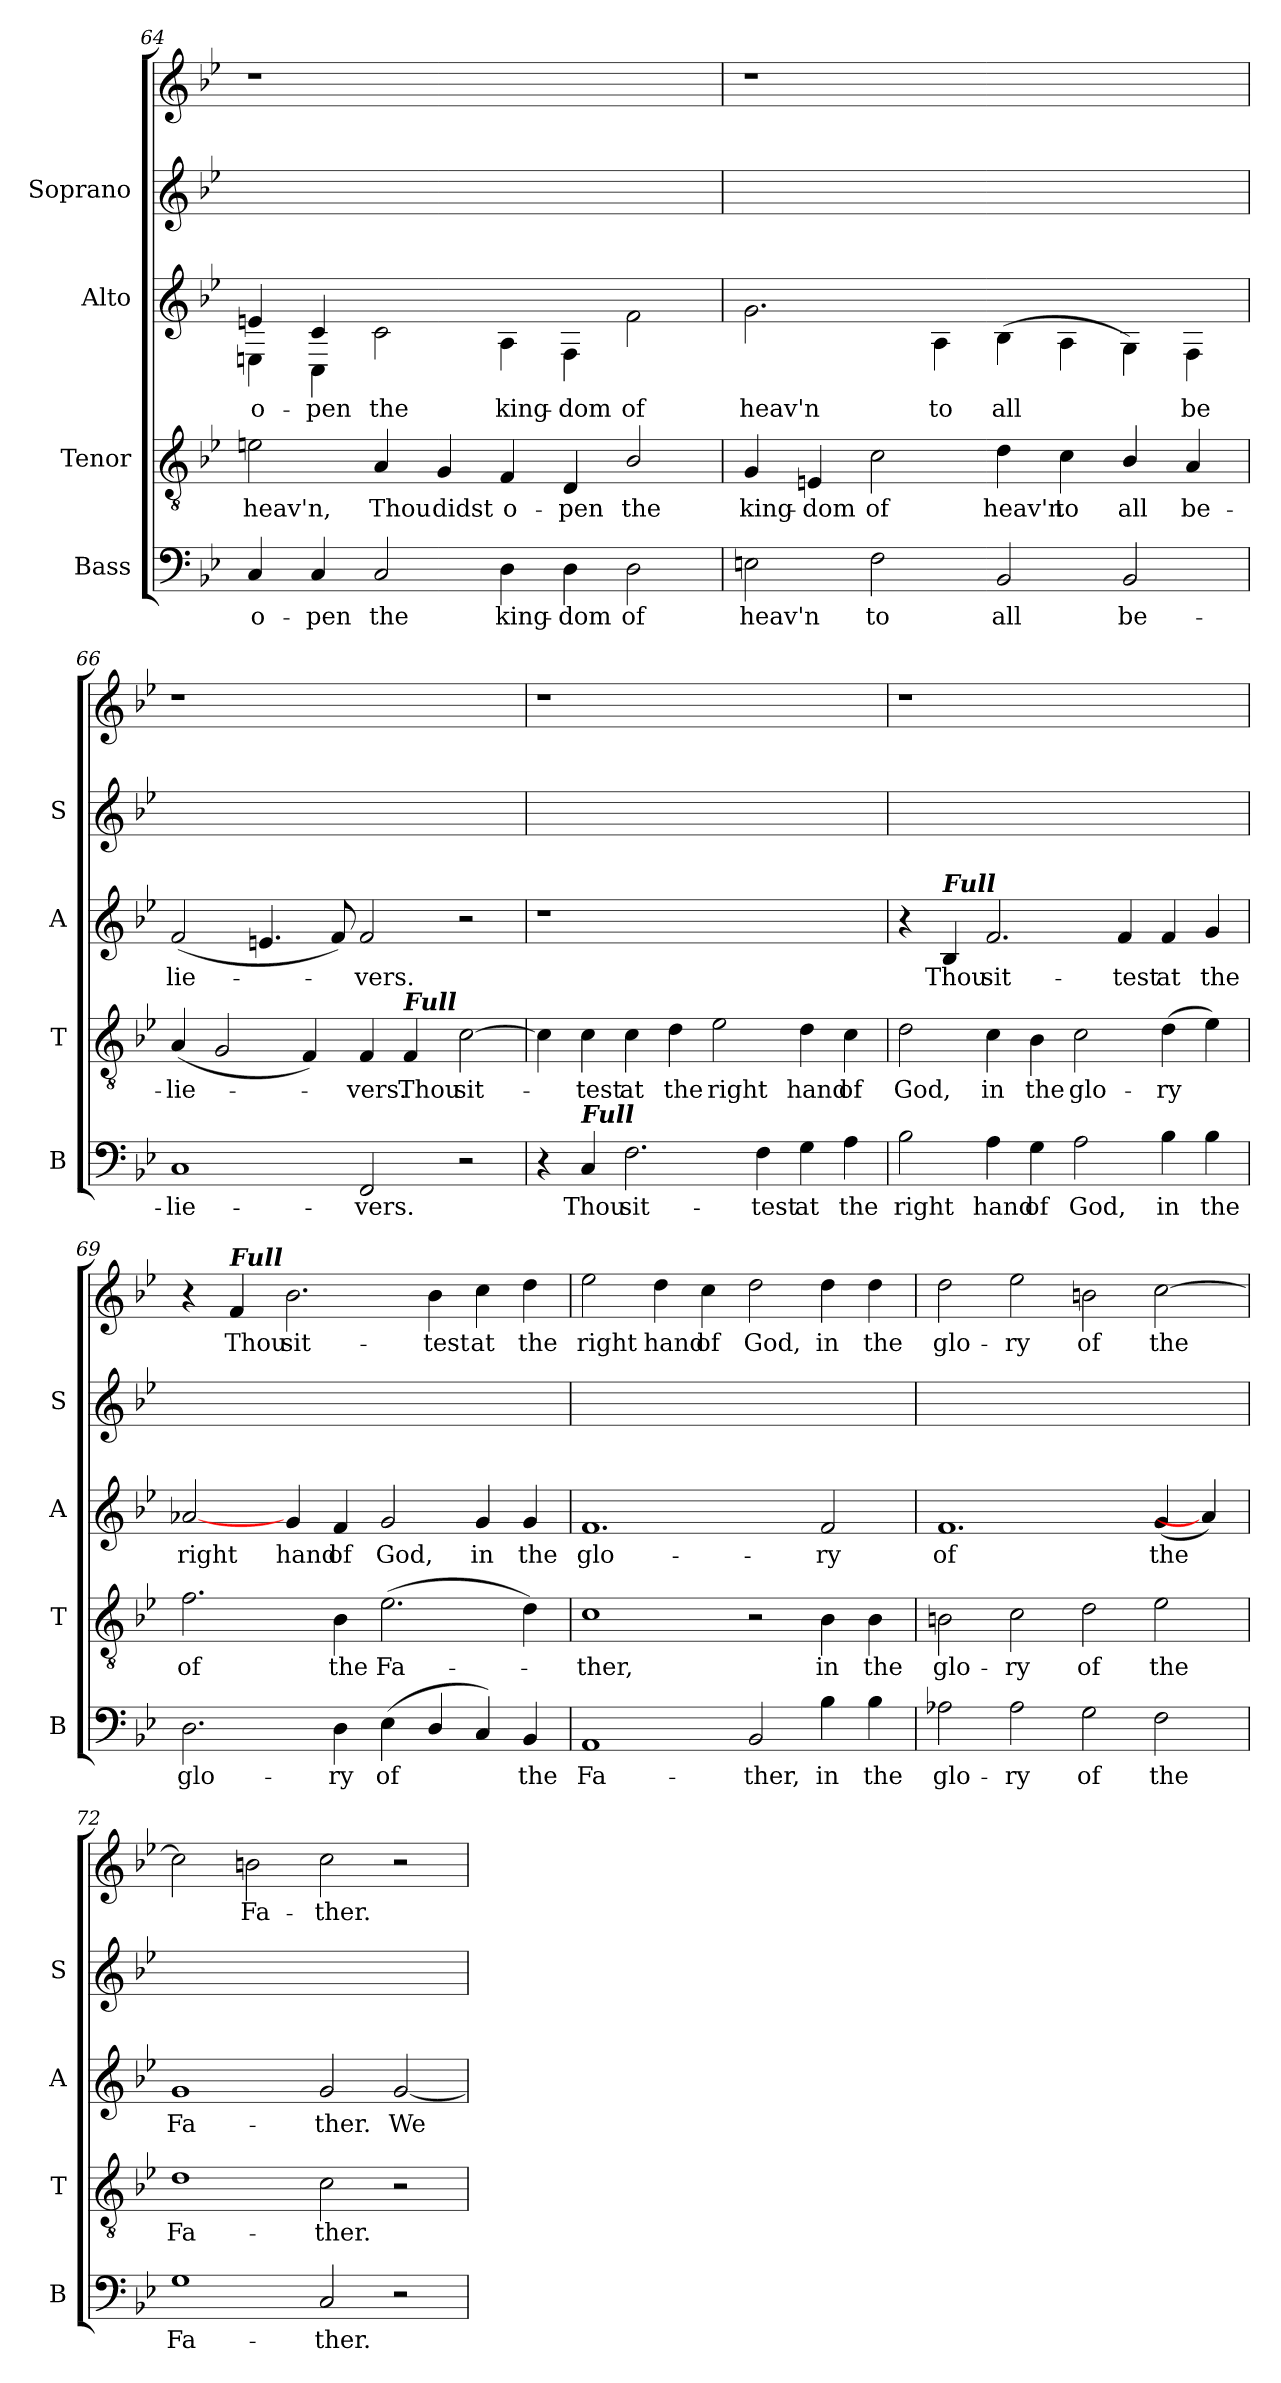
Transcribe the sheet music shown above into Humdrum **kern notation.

**kern	**text	**kern	**text	**kern	**text	**kern	**kern	**text
*part4	*part4	*part3	*part3	*part2	*part2	*part1	*part1	*part1
*staff5	*staff5	*staff4	*staff4	*staff3	*staff3	*staff2	*staff1	*staff1
*I"Bass	*	*I"Tenor	*	*I"Alto	*	*I"Soprano	*	*
*I'B	*	*I'T	*	*I'A	*	*I'S	*	*
*clefF4	*	*clefGv2	*	*clefG2	*	*clefG2	*clefG2	*
*k[b-e-]	*	*k[b-e-]	*	*k[b-e-]	*	*k[b-e-]	*k[b-e-]	*
*B-:	*	*B-:	*	*B-:	*	*B-:	*B-:	*
=64	=64	=64	=64	=64	=64	=64	=64	=64
!	!LO:LY:b	!	!LO:LY:b	!	!LO:LY:b	!	!	!
*	*	*	*	*^	*	*	*	*
4C/	o-	2en\	heav'n,	4en!/	4En\	o-	0ryy	1r	.
!	!LO:LY:b	!	!	!	!	!LO:LY:b	!	!	!
4C/	-pen	.	.	4c!/	4C\	-pen	.	.	.
!	!LO:LY:b	!	!LO:LY:b	!	!	!LO:LY:b	!	!	!
2C/	the	4A/	Thou	1.ryy	2c\	the	.	.	.
!	!	!	!LO:LY:b	!	!	!	!	!	!
.	.	4G/	didst	.	.	.	.	.	.
!	!LO:LY:b	!	!LO:LY:b	!	!	!LO:LY:b	!	!	!
4D\	king-	4F/	o-	.	4A\	king-	.	1ryy	.
!	!LO:LY:b	!	!LO:LY:b	!	!	!LO:LY:b	!	!	!
4D\	-dom	4D/	-pen	.	4F\	-dom	.	.	.
!	!LO:LY:b	!	!LO:LY:b	!	!	!LO:LY:b	!	!	!
2D\	of	2B-/	the	.	2f\	of	.	.	.
=65	=65	=65	=65	=65	=65	=65	=65	=65	=65
!	!LO:LY:b	!	!LO:LY:b	!	!	!LO:LY:b	!	!	!
2En\	heav'n	4G/	king-	1ryy	2.g\	heav'n	0ryy	1r	.
!	!	!	!LO:LY:b	!	!	!	!	!	!
.	.	4En/	-dom	.	.	.	.	.	.
!	!LO:LY:b	!	!LO:LY:b	!	!	!	!	!	!
2F\	to	2c\	of	.	.	.	.	.	.
!	!	!	!	!	!	!LO:LY:b	!	!	!
.	.	.	.	.	4A\	to	.	.	.
!	!LO:LY:b	!	!LO:LY:b	!	!	!LO:LY:b	!	!	!
2BB-/	all	4d\	heav'n	1ryy	(<4B-\	all	.	1ryy	.
!	!	!	!LO:LY:b	!	!	!	!	!	!
.	.	4c\	to	.	4A\	.	.	.	.
!	!LO:LY:b	!	!LO:LY:b	!	!	!	!	!	!
2BB-/	be-	4B-/	all	.	4G\)	.	.	.	.
!	!	!	!LO:LY:b	!	!	!LO:LY:b	!	!	!
.	.	4A/	be-	.	4F\	be-	.	.	.
!!LO:LB:g=z
=66	=66	=66	=66	=66	=66	=66	=66	=66	=66
!	!LO:LY:b	!	!LO:LY:b	!	!	!LO:LY:b	!	!	!
*	*	*	*	*v	*v	*	*	*	*
1C	-lie-	(<4A/	-lie-	(<2f/	-lie-	0ryy	1r	.
.	.	2G/	.	.	.	.	.	.
.	.	.	.	4.en/	.	.	.	.
.	.	4F/)	.	.	.	.	.	.
.	.	.	.	8f/)	.	.	.	.
!	!LO:LY:b	!	!LO:LY:b	!	!LO:LY:b	!	!	!
2FF/	-vers.	4F/	vers.	2f/	vers.	.	1ryy	.
!	!	!LO:TX:a:Bi:t=Full	!	!	!	!	!	!
!	!	!	!LO:LY:b	!	!	!	!	!
.	.	4F/	Thou	.	.	.	.	.
!	!	!	!LO:LY:b	!	!	!	!	!
2r	.	[2c\	sit-	2r	.	.	.	.
=67	=67	=67	=67	=67	=67	=67	=67	=67
4r	.	4c\]	.	1r	.	0ryy	1r	.
!LO:TX:a:Bi:t=Full	!	!	!	!	!	!	!	!
!	!LO:LY:b	!	!LO:LY:b	!	!	!	!	!
4C/	Thou	4c\	test	.	.	.	.	.
!	!LO:LY:b	!	!LO:LY:b	!	!	!	!	!
2.F\	sit-	4c\	at	.	.	.	.	.
!	!	!	!LO:LY:b	!	!	!	!	!
.	.	4d\	the	.	.	.	.	.
!	!	!	!LO:LY:b	!	!	!	!	!
.	.	2e-\	right	1ryy	.	.	1ryy	.
!	!LO:LY:b	!	!	!	!	!	!	!
4F\	-test	.	.	.	.	.	.	.
!	!LO:LY:b	!	!LO:LY:b	!	!	!	!	!
4G\	at	4d\	hand	.	.	.	.	.
!	!LO:LY:b	!	!LO:LY:b	!	!	!	!	!
4A\	the	4c\	of	.	.	.	.	.
=68	=68	=68	=68	=68	=68	=68	=68	=68
!	!LO:LY:b	!	!LO:LY:b	!	!	!	!	!
2B-\	right	2d\	God,	4r	.	0ryy	1r	.
!	!	!	!	!LO:TX:a:Bi:t=Full	!	!	!	!
!	!	!	!	!	!LO:LY:b	!	!	!
.	.	.	.	4B-/	Thou	.	.	.
!	!LO:LY:b	!	!LO:LY:b	!	!LO:LY:b	!	!	!
4A\	hand	4c\	in	2.f/	sit-	.	.	.
!	!LO:LY:b	!	!LO:LY:b	!	!	!	!	!
4G\	of	4B-\	the	.	.	.	.	.
!	!LO:LY:b	!	!LO:LY:b	!	!	!	!	!
2A\	God,	2c\	glo-	.	.	.	1ryy	.
!	!	!	!	!	!LO:LY:b	!	!	!
.	.	.	.	4f/	-test	.	.	.
!	!LO:LY:b	!	!LO:LY:b	!	!LO:LY:b	!	!	!
4B-\	in	(>4d\	-ry	4f/	at	.	.	.
!	!LO:LY:b	!	!	!	!LO:LY:b	!	!	!
4B-\	the	4e-\)	.	4g/	the	.	.	.
!!LO:PB:g=z
=69	=69	=69	=69	=69	=69	=69	=69	=69
!	!LO:LY:b	!	!LO:LY:b	!	!LO:LY:b	!	!	!
2.D\	glo-	2.f\	of	[2a-X/	right	0ryy	4r	.
!	!	!	!	!	!	!	!LO:TX:a:Bi:t=Full	!
!	!	!	!	!	!	!	!	!LO:LY:b
.	.	.	.	.	.	.	4f/	Thou
!	!	!	!	!	!LO:LY:b	!	!	!LO:LY:b
.	.	.	.	4g/	hand	.	2.b-\	sit-
!	!LO:LY:b	!	!LO:LY:b	!	!LO:LY:b	!	!	!
4D\	-ry	4B-\	the	4f/	of	.	.	.
!	!LO:LY:b	!	!LO:LY:b	!	!LO:LY:b	!	!	!
(<4E-\	of	(>2.e-\	Fa-	2g/	God,	.	.	.
!	!	!	!	!	!	!	!	!LO:LY:b
4D/	.	.	.	.	.	.	4b-\	-test
!	!	!	!	!	!LO:LY:b	!	!	!LO:LY:b
4C/)	.	.	.	4g/	in	.	4cc\	at
!	!LO:LY:b	!	!	!	!LO:LY:b	!	!	!LO:LY:b
4BB-/	the	4d\)	.	4g/	the	.	4dd\	the
=70	=70	=70	=70	=70	=70	=70	=70	=70
!	!LO:LY:b	!	!LO:LY:b	!	!LO:LY:b	!	!	!LO:LY:b
1AA	Fa-	1c	ther,	1.f	glo-	1ryy	2ee-\	right
!	!	!	!	!	!	!	!	!LO:LY:b
.	.	.	.	.	.	.	4dd\	hand
!	!	!	!	!	!	!	!	!LO:LY:b
.	.	.	.	.	.	.	4cc\	of
!	!LO:LY:b	!	!	!	!	!	!	!LO:LY:b
2BB-/	-ther,	2r	.	.	.	1ryy	2dd\	God,
!	!LO:LY:b	!	!LO:LY:b	!	!LO:LY:b	!	!	!LO:LY:b
4B-\	in	4B-\	in	2f/	-ry	.	4dd\	in
!	!LO:LY:b	!	!LO:LY:b	!	!	!	!	!LO:LY:b
4B-\	the	4B-\	the	.	.	.	4dd\	the
=71	=71	=71	=71	=71	=71	=71	=71	=71
!	!LO:LY:b	!	!LO:LY:b	!	!LO:LY:b	!	!	!LO:LY:b
2A-X\	glo-	2Bn\	glo-	1.f	of	1ryy	2dd\	glo-
!	!LO:LY:b	!	!LO:LY:b	!	!	!	!	!LO:LY:b
2A-\	-ry	2c\	-ry	.	.	.	2ee-\	-ry
!	!LO:LY:b	!	!LO:LY:b	!	!	!	!	!LO:LY:b
2G\	of	2d\	of	.	.	1ryy	2bn\	of
!	!LO:LY:b	!	!LO:LY:b	!	!LO:LY:b	!	!	!LO:LY:b
2F\	the	2e-\	the	(<4g/	the	.	[2cc\	the
.	.	.	.	4a-/])	.	.	.	.
=72	=72	=72	=72	=72	=72	=72	=72	=72
!	!LO:LY:b	!	!LO:LY:b	!	!LO:LY:b	!	!	!
1G	Fa-	1d	Fa-	1g	Fa-	0ryy	2cc\]	.
!	!	!	!	!	!	!	!	!LO:LY:b
.	.	.	.	.	.	.	2bn\	Fa-
!	!LO:LY:b	!	!LO:LY:b	!	!LO:LY:b	!	!	!LO:LY:b
2C/	-ther.	2c\	-ther.	2g/	-ther.	.	2cc\	-ther.
!	!	!	!	!	!LO:LY:b	!	!	!
2r	.	2r	.	[2g/	We	.	2r	.
=	=	=	=	=	=	=	=	=
*-	*-	*-	*-	*-	*-	*-	*-	*-
